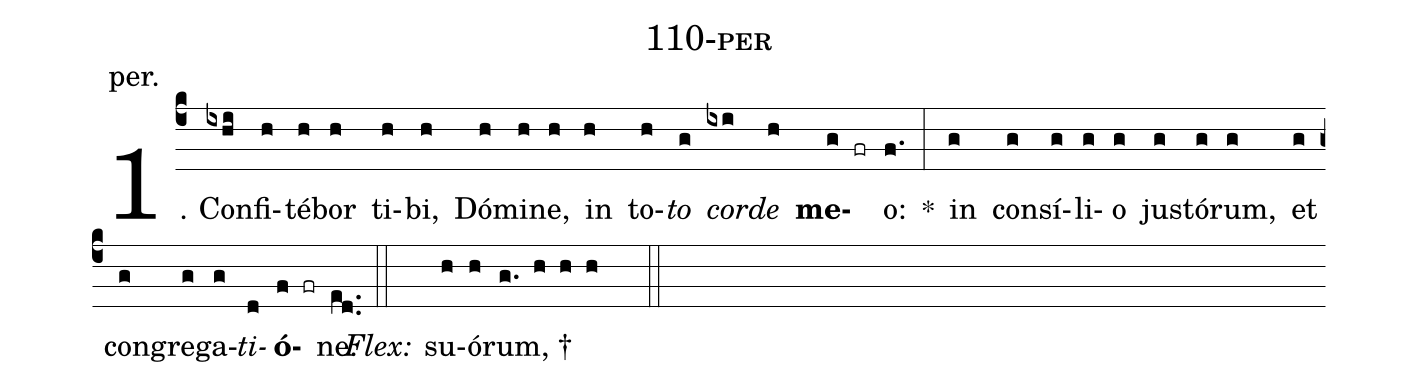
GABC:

name: 110-per;
annotation: per.;
%%
(c4)1. Con(ixhi)fi(h)té(h)bor(h) ti(h)bi,(h) Dó(h)mi(h)ne,(h) in(h) to(h)<i>to</i>(g) <i>cor</i>(ixi)<i>de</i>(h) <b>me</b>(g fr)o:(f.) *(:) in(g) con(g)sí(g)li(g)o(g) jus(g)tó(g)rum,(g) et(g) con(g)gre(g)ga(g)<i>ti</i>(d)<b>ó</b>(f fr)ne.(ed..) (::)
<i>Flex:</i>()  su(h)ó(h)rum, †(g. h h h  ::)
